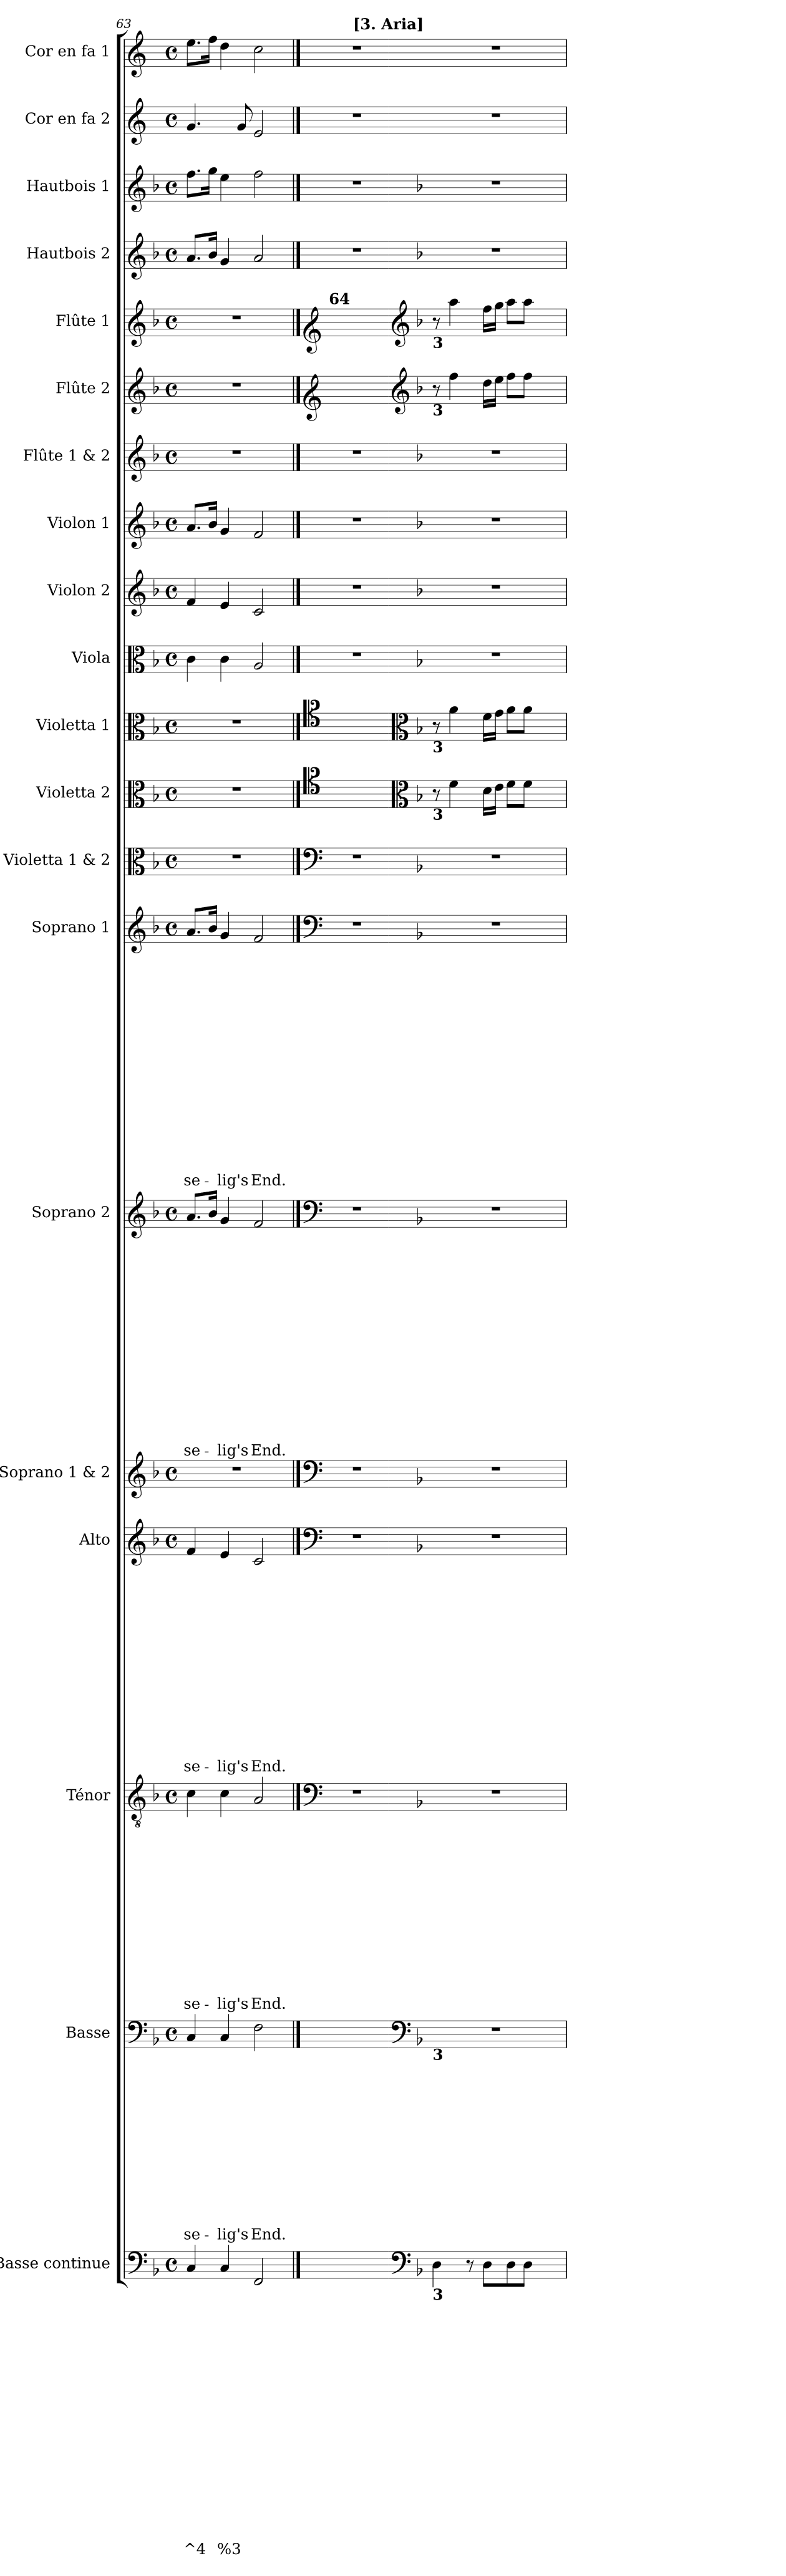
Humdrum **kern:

**kern	**text	**text	**text	**text	**text	**text	**text	**text	**text	**text	**text	**text	**text	**text	**text	**text	**text	**kern	**text	**text	**text	**text	**text	**text	**text	**text	**text	**text	**text	**text	**kern	**text	**text	**text	**text	**text	**text	**text	**text	**text	**text	**text	**text	**text	**kern	**text	**text	**text	**text	**text	**text	**text	**text	**text	**text	**text	**text	**text	**text	**kern	**kern	**text	**text	**text	**text	**text	**text	**text	**text	**text	**text	**text	**text	**text	**text	**text	**kern	**text	**text	**text	**text	**text	**text	**text	**text	**text	**text	**text	**text	**text	**text	**text	**text	**kern	**kern	**kern	**kern	**kern	**kern	**kern	**kern	**kern	**kern	**kern	**kern	**kern
*part20	*part20	*part20	*part20	*part20	*part20	*part20	*part20	*part20	*part20	*part20	*part20	*part20	*part20	*part20	*part20	*part20	*part20	*part19	*part19	*part19	*part19	*part19	*part19	*part19	*part19	*part19	*part19	*part19	*part19	*part19	*part18	*part18	*part18	*part18	*part18	*part18	*part18	*part18	*part18	*part18	*part18	*part18	*part18	*part18	*part17	*part17	*part17	*part17	*part17	*part17	*part17	*part17	*part17	*part17	*part17	*part17	*part17	*part17	*part17	*part16	*part15	*part15	*part15	*part15	*part15	*part15	*part15	*part15	*part15	*part15	*part15	*part15	*part15	*part15	*part15	*part15	*part14	*part14	*part14	*part14	*part14	*part14	*part14	*part14	*part14	*part14	*part14	*part14	*part14	*part14	*part14	*part14	*part14	*part13	*part12	*part11	*part10	*part9	*part8	*part7	*part6	*part5	*part4	*part3	*part2	*part1
*staff20	*staff20	*staff20	*staff20	*staff20	*staff20	*staff20	*staff20	*staff20	*staff20	*staff20	*staff20	*staff20	*staff20	*staff20	*staff20	*staff20	*staff20	*staff19	*staff19	*staff19	*staff19	*staff19	*staff19	*staff19	*staff19	*staff19	*staff19	*staff19	*staff19	*staff19	*staff18	*staff18	*staff18	*staff18	*staff18	*staff18	*staff18	*staff18	*staff18	*staff18	*staff18	*staff18	*staff18	*staff18	*staff17	*staff17	*staff17	*staff17	*staff17	*staff17	*staff17	*staff17	*staff17	*staff17	*staff17	*staff17	*staff17	*staff17	*staff17	*staff16	*staff15	*staff15	*staff15	*staff15	*staff15	*staff15	*staff15	*staff15	*staff15	*staff15	*staff15	*staff15	*staff15	*staff15	*staff15	*staff15	*staff14	*staff14	*staff14	*staff14	*staff14	*staff14	*staff14	*staff14	*staff14	*staff14	*staff14	*staff14	*staff14	*staff14	*staff14	*staff14	*staff14	*staff13	*staff12	*staff11	*staff10	*staff9	*staff8	*staff7	*staff6	*staff5	*staff4	*staff3	*staff2	*staff1
*I"Basse continue	*	*	*	*	*	*	*	*	*	*	*	*	*	*	*	*	*	*I"Basse	*	*	*	*	*	*	*	*	*	*	*	*	*I"Ténor	*	*	*	*	*	*	*	*	*	*	*	*	*	*I"Alto	*	*	*	*	*	*	*	*	*	*	*	*	*	*	*I"Soprano 1 & 2	*I"Soprano 2	*	*	*	*	*	*	*	*	*	*	*	*	*	*	*	*I"Soprano 1	*	*	*	*	*	*	*	*	*	*	*	*	*	*	*	*	*I"Violetta 1 & 2	*I"Violetta 2	*I"Violetta 1	*I"Viola	*I"Violon 2	*I"Violon 1	*I"Flûte 1 & 2	*I"Flûte 2	*I"Flûte 1	*I"Hautbois 2	*I"Hautbois 1	*I"Cor en fa 2	*I"Cor en fa 1
*I'BC	*	*	*	*	*	*	*	*	*	*	*	*	*	*	*	*	*	*I'Bas	*	*	*	*	*	*	*	*	*	*	*	*	*I'T	*	*	*	*	*	*	*	*	*	*	*	*	*	*I'A	*	*	*	*	*	*	*	*	*	*	*	*	*	*	*	*I'S 2	*	*	*	*	*	*	*	*	*	*	*	*	*	*	*	*I'S 1	*	*	*	*	*	*	*	*	*	*	*	*	*	*	*	*	*	*I'Vta 2	*I'Vta 1	*I'Vla	*I'Vln 2	*I'Vln 1	*	*I'Fl 2	*I'Fl 1	*I'Hb 2	*I'Hb 1	*I'Cor 2	*I'Cor 1
*clefF4	*	*	*	*	*	*	*	*	*	*	*	*	*	*	*	*	*	*clefF4	*	*	*	*	*	*	*	*	*	*	*	*	*clefGv2	*	*	*	*	*	*	*	*	*	*	*	*	*	*clefG2	*	*	*	*	*	*	*	*	*	*	*	*	*	*	*clefG2	*clefG2	*	*	*	*	*	*	*	*	*	*	*	*	*	*	*	*clefG2	*	*	*	*	*	*	*	*	*	*	*	*	*	*	*	*	*clefC3	*clefC3	*clefC3	*clefC3	*clefG2	*clefG2	*clefG2	*clefG2	*clefG2	*clefG2	*clefG2	*clefG2	*clefG2
*ITrd7c12	*	*	*	*	*	*	*	*	*	*	*	*	*	*	*	*	*	*	*	*	*	*	*	*	*	*	*	*	*	*	*	*	*	*	*	*	*	*	*	*	*	*	*	*	*	*	*	*	*	*	*	*	*	*	*	*	*	*	*	*	*	*	*	*	*	*	*	*	*	*	*	*	*	*	*	*	*	*	*	*	*	*	*	*	*	*	*	*	*	*	*	*	*	*	*	*	*	*	*	*	*	*	*	*	*ITrd4c7	*ITrd4c7
*k[b-]	*	*	*	*	*	*	*	*	*	*	*	*	*	*	*	*	*	*k[b-]	*	*	*	*	*	*	*	*	*	*	*	*	*k[b-]	*	*	*	*	*	*	*	*	*	*	*	*	*	*k[b-]	*	*	*	*	*	*	*	*	*	*	*	*	*	*	*k[b-]	*k[b-]	*	*	*	*	*	*	*	*	*	*	*	*	*	*	*	*k[b-]	*	*	*	*	*	*	*	*	*	*	*	*	*	*	*	*	*k[b-]	*k[b-]	*k[b-]	*k[b-]	*k[b-]	*k[b-]	*k[b-]	*k[b-]	*k[b-]	*k[b-]	*k[b-]	*k[b-]	*k[b-]
*F:	*	*	*	*	*	*	*	*	*	*	*	*	*	*	*	*	*	*F:	*	*	*	*	*	*	*	*	*	*	*	*	*F:	*	*	*	*	*	*	*	*	*	*	*	*	*	*F:	*	*	*	*	*	*	*	*	*	*	*	*	*	*	*F:	*F:	*	*	*	*	*	*	*	*	*	*	*	*	*	*	*	*F:	*	*	*	*	*	*	*	*	*	*	*	*	*	*	*	*	*F:	*F:	*F:	*F:	*F:	*F:	*F:	*F:	*F:	*F:	*F:	*F:	*F:
*M4/4	*	*	*	*	*	*	*	*	*	*	*	*	*	*	*	*	*	*M4/4	*	*	*	*	*	*	*	*	*	*	*	*	*M4/4	*	*	*	*	*	*	*	*	*	*	*	*	*	*M4/4	*	*	*	*	*	*	*	*	*	*	*	*	*	*	*M4/4	*M4/4	*	*	*	*	*	*	*	*	*	*	*	*	*	*	*	*M4/4	*	*	*	*	*	*	*	*	*	*	*	*	*	*	*	*	*M4/4	*M4/4	*M4/4	*M4/4	*M4/4	*M4/4	*M4/4	*M4/4	*M4/4	*M4/4	*M4/4	*M4/4	*M4/4
*met(c)	*	*	*	*	*	*	*	*	*	*	*	*	*	*	*	*	*	*met(c)	*	*	*	*	*	*	*	*	*	*	*	*	*met(c)	*	*	*	*	*	*	*	*	*	*	*	*	*	*met(c)	*	*	*	*	*	*	*	*	*	*	*	*	*	*	*met(c)	*met(c)	*	*	*	*	*	*	*	*	*	*	*	*	*	*	*	*met(c)	*	*	*	*	*	*	*	*	*	*	*	*	*	*	*	*	*met(c)	*met(c)	*met(c)	*met(c)	*met(c)	*met(c)	*met(c)	*met(c)	*met(c)	*met(c)	*met(c)	*met(c)	*met(c)
=63	=63	=63	=63	=63	=63	=63	=63	=63	=63	=63	=63	=63	=63	=63	=63	=63	=63	=63	=63	=63	=63	=63	=63	=63	=63	=63	=63	=63	=63	=63	=63	=63	=63	=63	=63	=63	=63	=63	=63	=63	=63	=63	=63	=63	=63	=63	=63	=63	=63	=63	=63	=63	=63	=63	=63	=63	=63	=63	=63	=63	=63	=63	=63	=63	=63	=63	=63	=63	=63	=63	=63	=63	=63	=63	=63	=63	=63	=63	=63	=63	=63	=63	=63	=63	=63	=63	=63	=63	=63	=63	=63	=63	=63	=63	=63	=63	=63	=63	=63	=63	=63	=63	=63	=63	=63	=63
!	!	!	!	!	!	!	!	!	!	!	!	!	!	!	!	!	!LO:LY:b	!	!	!	!	!	!	!	!	!	!	!	!	!	!	!	!	!	!	!	!	!	!	!	!	!	!	!	!	!	!	!	!	!	!	!	!	!	!	!	!	!	!	!	!	!	!	!	!	!	!	!	!	!	!	!	!	!	!	!	!	!	!	!	!	!	!	!	!	!	!	!	!	!	!	!	!	!	!	!	!	!	!	!	!	!	!	!	!	!
!	!	!	!	!	!	!	!	!	!	!	!	!	!	!	!	!	!	!	!	!	!	!	!	!	!	!	!	!	!	!LO:LY:b	!	!	!	!	!	!	!	!	!	!	!	!	!	!	!	!	!	!	!	!	!	!	!	!	!	!	!	!	!	!	!	!	!	!	!	!	!	!	!	!	!	!	!	!	!	!	!	!	!	!	!	!	!	!	!	!	!	!	!	!	!	!	!	!	!	!	!	!	!	!	!	!	!	!	!	!
!	!	!	!	!	!	!	!	!	!	!	!	!	!	!	!	!	!	!	!	!	!	!	!	!	!	!	!	!	!	!	!	!	!	!	!	!	!	!	!	!	!	!	!	!LO:LY:b	!	!	!	!	!	!	!	!	!	!	!	!	!	!	!	!	!	!	!	!	!	!	!	!	!	!	!	!	!	!	!	!	!	!	!	!	!	!	!	!	!	!	!	!	!	!	!	!	!	!	!	!	!	!	!	!	!	!	!	!	!	!
!	!	!	!	!	!	!	!	!	!	!	!	!	!	!	!	!	!	!	!	!	!	!	!	!	!	!	!	!	!	!	!	!	!	!	!	!	!	!	!	!	!	!	!	!	!	!	!	!	!	!	!	!	!	!	!	!	!	!	!LO:LY:b	!	!	!	!	!	!	!	!	!	!	!	!	!	!	!	!	!	!	!	!	!	!	!	!	!	!	!	!	!	!	!	!	!	!	!	!	!	!	!	!	!	!	!	!	!	!	!
!	!	!	!	!	!	!	!	!	!	!	!	!	!	!	!	!	!	!	!	!	!	!	!	!	!	!	!	!	!	!	!	!	!	!	!	!	!	!	!	!	!	!	!	!	!	!	!	!	!	!	!	!	!	!	!	!	!	!	!	!	!	!	!	!	!	!	!	!	!	!	!	!	!	!	!	!LO:LY:b	!	!	!	!	!	!	!	!	!	!	!	!	!	!	!	!	!	!	!	!	!	!	!	!	!	!	!	!	!	!
!	!	!	!	!	!	!	!	!	!	!	!	!	!	!	!	!	!	!	!	!	!	!	!	!	!	!	!	!	!	!	!	!	!	!	!	!	!	!	!	!	!	!	!	!	!	!	!	!	!	!	!	!	!	!	!	!	!	!	!	!	!	!	!	!	!	!	!	!	!	!	!	!	!	!	!	!	!	!	!	!	!	!	!	!	!	!	!	!	!	!	!	!	!LO:LY:b	!	!	!	!	!	!	!	!	!	!	!	!	!
4CC/	.	.	.	.	.	.	.	.	.	.	.	.	.	.	.	.	^4	4C/	.	.	.	.	.	.	.	.	.	.	.	se-	4c\	.	.	.	.	.	.	.	.	.	.	.	.	se-	4f/	.	.	.	.	.	.	.	.	.	.	.	.	.	se-	1r	8.a/L	.	.	.	.	.	.	.	.	.	.	.	.	.	.	se-	8.a/L	.	.	.	.	.	.	.	.	.	.	.	.	.	.	.	se-	1r	1r	1r	4c\	4f/	8.a/L	1r	1r	1r	8.a/L	8.ff\L	4.c/	8.a\L
.	.	.	.	.	.	.	.	.	.	.	.	.	.	.	.	.	.	.	.	.	.	.	.	.	.	.	.	.	.	.	.	.	.	.	.	.	.	.	.	.	.	.	.	.	.	.	.	.	.	.	.	.	.	.	.	.	.	.	.	.	16b-/Jk	.	.	.	.	.	.	.	.	.	.	.	.	.	.	.	16b-/Jk	.	.	.	.	.	.	.	.	.	.	.	.	.	.	.	.	.	.	.	.	.	16b-/Jk	.	.	.	16b-/Jk	16gg\Jk	.	16b-\Jk
!	!	!	!	!	!	!	!	!	!	!	!	!	!	!	!	!	!LO:LY:b	!	!	!	!	!	!	!	!	!	!	!	!	!	!	!	!	!	!	!	!	!	!	!	!	!	!	!	!	!	!	!	!	!	!	!	!	!	!	!	!	!	!	!	!	!	!	!	!	!	!	!	!	!	!	!	!	!	!	!	!	!	!	!	!	!	!	!	!	!	!	!	!	!	!	!	!	!	!	!	!	!	!	!	!	!	!	!	!	!
!	!	!	!	!	!	!	!	!	!	!	!	!	!	!	!	!	!	!	!	!	!	!	!	!	!	!	!	!	!	!LO:LY:b	!	!	!	!	!	!	!	!	!	!	!	!	!	!	!	!	!	!	!	!	!	!	!	!	!	!	!	!	!	!	!	!	!	!	!	!	!	!	!	!	!	!	!	!	!	!	!	!	!	!	!	!	!	!	!	!	!	!	!	!	!	!	!	!	!	!	!	!	!	!	!	!	!	!	!	!
!	!	!	!	!	!	!	!	!	!	!	!	!	!	!	!	!	!	!	!	!	!	!	!	!	!	!	!	!	!	!	!	!	!	!	!	!	!	!	!	!	!	!	!	!LO:LY:b	!	!	!	!	!	!	!	!	!	!	!	!	!	!	!	!	!	!	!	!	!	!	!	!	!	!	!	!	!	!	!	!	!	!	!	!	!	!	!	!	!	!	!	!	!	!	!	!	!	!	!	!	!	!	!	!	!	!	!	!	!	!
!	!	!	!	!	!	!	!	!	!	!	!	!	!	!	!	!	!	!	!	!	!	!	!	!	!	!	!	!	!	!	!	!	!	!	!	!	!	!	!	!	!	!	!	!	!	!	!	!	!	!	!	!	!	!	!	!	!	!	!LO:LY:b	!	!	!	!	!	!	!	!	!	!	!	!	!	!	!	!	!	!	!	!	!	!	!	!	!	!	!	!	!	!	!	!	!	!	!	!	!	!	!	!	!	!	!	!	!	!	!
!	!	!	!	!	!	!	!	!	!	!	!	!	!	!	!	!	!	!	!	!	!	!	!	!	!	!	!	!	!	!	!	!	!	!	!	!	!	!	!	!	!	!	!	!	!	!	!	!	!	!	!	!	!	!	!	!	!	!	!	!	!	!	!	!	!	!	!	!	!	!	!	!	!	!	!	!LO:LY:b	!	!	!	!	!	!	!	!	!	!	!	!	!	!	!	!	!	!	!	!	!	!	!	!	!	!	!	!	!	!
!	!	!	!	!	!	!	!	!	!	!	!	!	!	!	!	!	!	!	!	!	!	!	!	!	!	!	!	!	!	!	!	!	!	!	!	!	!	!	!	!	!	!	!	!	!	!	!	!	!	!	!	!	!	!	!	!	!	!	!	!	!	!	!	!	!	!	!	!	!	!	!	!	!	!	!	!	!	!	!	!	!	!	!	!	!	!	!	!	!	!	!	!	!LO:LY:b	!	!	!	!	!	!	!	!	!	!	!	!	!
4CC/	.	.	.	.	.	.	.	.	.	.	.	.	.	.	.	.	%3	4C/	.	.	.	.	.	.	.	.	.	.	.	-lig's	4c\	.	.	.	.	.	.	.	.	.	.	.	.	-lig's	4e/	.	.	.	.	.	.	.	.	.	.	.	.	.	-lig's	.	4g/	.	.	.	.	.	.	.	.	.	.	.	.	.	.	-lig's	4g/	.	.	.	.	.	.	.	.	.	.	.	.	.	.	.	-lig's	.	.	.	4c\	4e/	4g/	.	.	.	4g/	4ee\	.	4g\
.	.	.	.	.	.	.	.	.	.	.	.	.	.	.	.	.	.	.	.	.	.	.	.	.	.	.	.	.	.	.	.	.	.	.	.	.	.	.	.	.	.	.	.	.	.	.	.	.	.	.	.	.	.	.	.	.	.	.	.	.	.	.	.	.	.	.	.	.	.	.	.	.	.	.	.	.	.	.	.	.	.	.	.	.	.	.	.	.	.	.	.	.	.	.	.	.	.	.	.	.	.	.	.	.	8c/	.
!	!	!	!	!	!	!	!	!	!	!	!	!	!	!	!	!	!	!	!	!	!	!	!	!	!	!	!	!	!	!LO:LY:b	!	!	!	!	!	!	!	!	!	!	!	!	!	!	!	!	!	!	!	!	!	!	!	!	!	!	!	!	!	!	!	!	!	!	!	!	!	!	!	!	!	!	!	!	!	!	!	!	!	!	!	!	!	!	!	!	!	!	!	!	!	!	!	!	!	!	!	!	!	!	!	!	!	!	!	!
!	!	!	!	!	!	!	!	!	!	!	!	!	!	!	!	!	!	!	!	!	!	!	!	!	!	!	!	!	!	!	!	!	!	!	!	!	!	!	!	!	!	!	!	!LO:LY:b	!	!	!	!	!	!	!	!	!	!	!	!	!	!	!	!	!	!	!	!	!	!	!	!	!	!	!	!	!	!	!	!	!	!	!	!	!	!	!	!	!	!	!	!	!	!	!	!	!	!	!	!	!	!	!	!	!	!	!	!	!	!
!	!	!	!	!	!	!	!	!	!	!	!	!	!	!	!	!	!	!	!	!	!	!	!	!	!	!	!	!	!	!	!	!	!	!	!	!	!	!	!	!	!	!	!	!	!	!	!	!	!	!	!	!	!	!	!	!	!	!	!LO:LY:b	!	!	!	!	!	!	!	!	!	!	!	!	!	!	!	!	!	!	!	!	!	!	!	!	!	!	!	!	!	!	!	!	!	!	!	!	!	!	!	!	!	!	!	!	!	!	!
!	!	!	!	!	!	!	!	!	!	!	!	!	!	!	!	!	!	!	!	!	!	!	!	!	!	!	!	!	!	!	!	!	!	!	!	!	!	!	!	!	!	!	!	!	!	!	!	!	!	!	!	!	!	!	!	!	!	!	!	!	!	!	!	!	!	!	!	!	!	!	!	!	!	!	!	!LO:LY:b	!	!	!	!	!	!	!	!	!	!	!	!	!	!	!	!	!	!	!	!	!	!	!	!	!	!	!	!	!	!
!	!	!	!	!	!	!	!	!	!	!	!	!	!	!	!	!	!	!	!	!	!	!	!	!	!	!	!	!	!	!	!	!	!	!	!	!	!	!	!	!	!	!	!	!	!	!	!	!	!	!	!	!	!	!	!	!	!	!	!	!	!	!	!	!	!	!	!	!	!	!	!	!	!	!	!	!	!	!	!	!	!	!	!	!	!	!	!	!	!	!	!	!	!LO:LY:b	!	!	!	!	!	!	!	!	!	!	!	!	!
2FFF/	.	.	.	.	.	.	.	.	.	.	.	.	.	.	.	.	.	2F\	.	.	.	.	.	.	.	.	.	.	.	End.	2A/	.	.	.	.	.	.	.	.	.	.	.	.	End.	2c/	.	.	.	.	.	.	.	.	.	.	.	.	.	End.	.	2f/	.	.	.	.	.	.	.	.	.	.	.	.	.	.	End.	2f/	.	.	.	.	.	.	.	.	.	.	.	.	.	.	.	End.	.	.	.	2A/	2c/	2f/	.	.	.	2a/	2ff\	2A/	2f\
!!LO:PB:g=z
==63X1	==63X1	==63X1	==63X1	==63X1	==63X1	==63X1	==63X1	==63X1	==63X1	==63X1	==63X1	==63X1	==63X1	==63X1	==63X1	==63X1	==63X1	==63X1	==63X1	==63X1	==63X1	==63X1	==63X1	==63X1	==63X1	==63X1	==63X1	==63X1	==63X1	==63X1	==63X1	==63X1	==63X1	==63X1	==63X1	==63X1	==63X1	==63X1	==63X1	==63X1	==63X1	==63X1	==63X1	==63X1	==63X1	==63X1	==63X1	==63X1	==63X1	==63X1	==63X1	==63X1	==63X1	==63X1	==63X1	==63X1	==63X1	==63X1	==63X1	==63X1	==63X1	==63X1	==63X1	==63X1	==63X1	==63X1	==63X1	==63X1	==63X1	==63X1	==63X1	==63X1	==63X1	==63X1	==63X1	==63X1	==63X1	==63X1	==63X1	==63X1	==63X1	==63X1	==63X1	==63X1	==63X1	==63X1	==63X1	==63X1	==63X1	==63X1	==63X1	==63X1	==63X1	==63X1	==63X1	==63X1	==63X1	==63X1	==63X1	==63X1	==63X1	==63X1	==63X1	==63X1	==63X1	==63X1
*	*	*	*	*	*	*	*	*	*	*	*	*	*	*	*	*	*	*	*	*	*	*	*	*	*	*	*	*	*	*	*clefF4	*	*	*	*	*	*	*	*	*	*	*	*	*	*clefF4	*	*	*	*	*	*	*	*	*	*	*	*	*	*	*clefF4	*clefF4	*	*	*	*	*	*	*	*	*	*	*	*	*	*	*	*clefF4	*	*	*	*	*	*	*	*	*	*	*	*	*	*	*	*	*clefF4	*clefC5	*clefC5	*	*	*	*	*clefG1	*clefG1	*	*	*	*
!	!	!	!	!	!	!	!	!	!	!	!	!	!	!	!	!	!	!	!	!	!	!	!	!	!	!	!	!	!	!	!	!	!	!	!	!	!	!	!	!	!	!	!	!	!	!	!	!	!	!	!	!	!	!	!	!	!	!	!	!	!	!	!	!	!	!	!	!	!	!	!	!	!	!	!	!	!	!	!	!	!	!	!	!	!	!	!	!	!	!	!	!	!	!	!	!	!	!	!	!	!	!LO:TX:a:B:t=64	!	!	!	!
1ryy	.	.	.	.	.	.	.	.	.	.	.	.	.	.	.	.	.	1ryy	.	.	.	.	.	.	.	.	.	.	.	.	1r	.	.	.	.	.	.	.	.	.	.	.	.	.	1r	.	.	.	.	.	.	.	.	.	.	.	.	.	.	1r	1r	.	.	.	.	.	.	.	.	.	.	.	.	.	.	.	1r	.	.	.	.	.	.	.	.	.	.	.	.	.	.	.	.	1r	1ryy	1ryy	1r	1r	1r	1r	1ryy	1ryy	1r	1r	1r	1r
!!LO:REH:place=s5:a:B:enc=none:fs=12.5:t=[3. Aria]
=64-	=64-	=64-	=64-	=64-	=64-	=64-	=64-	=64-	=64-	=64-	=64-	=64-	=64-	=64-	=64-	=64-	=64-	=64-	=64-	=64-	=64-	=64-	=64-	=64-	=64-	=64-	=64-	=64-	=64-	=64-	=64-	=64-	=64-	=64-	=64-	=64-	=64-	=64-	=64-	=64-	=64-	=64-	=64-	=64-	=64-	=64-	=64-	=64-	=64-	=64-	=64-	=64-	=64-	=64-	=64-	=64-	=64-	=64-	=64-	=64-	=64-	=64-	=64-	=64-	=64-	=64-	=64-	=64-	=64-	=64-	=64-	=64-	=64-	=64-	=64-	=64-	=64-	=64-	=64-	=64-	=64-	=64-	=64-	=64-	=64-	=64-	=64-	=64-	=64-	=64-	=64-	=64-	=64-	=64-	=64-	=64-	=64-	=64-	=64-	=64-	=64-	=64-	=64-	=64-	=64-	=64-
*clefF4	*	*	*	*	*	*	*	*	*	*	*	*	*	*	*	*	*	*clefF4	*	*	*	*	*	*	*	*	*	*	*	*	*	*	*	*	*	*	*	*	*	*	*	*	*	*	*	*	*	*	*	*	*	*	*	*	*	*	*	*	*	*	*	*	*	*	*	*	*	*	*	*	*	*	*	*	*	*	*	*	*	*	*	*	*	*	*	*	*	*	*	*	*	*	*	*	*clefC3	*clefC3	*	*	*	*	*clefG2	*clefG2	*	*	*	*
*k[b-]	*	*	*	*	*	*	*	*	*	*	*	*	*	*	*	*	*	*k[b-]	*	*	*	*	*	*	*	*	*	*	*	*	*k[b-]	*	*	*	*	*	*	*	*	*	*	*	*	*	*k[b-]	*	*	*	*	*	*	*	*	*	*	*	*	*	*	*k[b-]	*k[b-]	*	*	*	*	*	*	*	*	*	*	*	*	*	*	*	*k[b-]	*	*	*	*	*	*	*	*	*	*	*	*	*	*	*	*	*k[b-]	*k[b-]	*k[b-]	*k[b-]	*k[b-]	*k[b-]	*k[b-]	*k[b-]	*k[b-]	*k[b-]	*k[b-]	*k[b-]	*k[b-]
*F:	*	*	*	*	*	*	*	*	*	*	*	*	*	*	*	*	*	*F:	*	*	*	*	*	*	*	*	*	*	*	*	*F:	*	*	*	*	*	*	*	*	*	*	*	*	*	*F:	*	*	*	*	*	*	*	*	*	*	*	*	*	*	*F:	*F:	*	*	*	*	*	*	*	*	*	*	*	*	*	*	*	*F:	*	*	*	*	*	*	*	*	*	*	*	*	*	*	*	*	*F:	*F:	*F:	*F:	*F:	*F:	*F:	*F:	*F:	*F:	*F:	*F:	*F:
!	!	!	!	!	!	!	!	!	!	!	!	!	!	!	!	!	!	!	!	!	!	!	!	!	!	!	!	!	!	!	!	!	!	!	!	!	!	!	!	!	!	!	!	!	!	!	!	!	!	!	!	!	!	!	!	!	!	!	!	!	!	!	!	!	!	!	!	!	!	!	!	!	!	!	!	!	!	!	!	!	!	!	!	!	!	!	!	!	!	!	!	!	!	!	!	!	!	!	!	!	!	!LO:TX:b:B:t=3	!	!	!	!
!	!	!	!	!	!	!	!	!	!	!	!	!	!	!	!	!	!	!	!	!	!	!	!	!	!	!	!	!	!	!	!	!	!	!	!	!	!	!	!	!	!	!	!	!	!	!	!	!	!	!	!	!	!	!	!	!	!	!	!	!	!	!	!	!	!	!	!	!	!	!	!	!	!	!	!	!	!	!	!	!	!	!	!	!	!	!	!	!	!	!	!	!	!	!	!	!	!	!	!	!	!LO:TX:b:B:t=3	!	!	!	!	!
!	!	!	!	!	!	!	!	!	!	!	!	!	!	!	!	!	!	!	!	!	!	!	!	!	!	!	!	!	!	!	!	!	!	!	!	!	!	!	!	!	!	!	!	!	!	!	!	!	!	!	!	!	!	!	!	!	!	!	!	!	!	!	!	!	!	!	!	!	!	!	!	!	!	!	!	!	!	!	!	!	!	!	!	!	!	!	!	!	!	!	!	!	!	!	!	!LO:TX:b:B:t=3	!	!	!	!	!	!	!	!	!	!
!	!	!	!	!	!	!	!	!	!	!	!	!	!	!	!	!	!	!	!	!	!	!	!	!	!	!	!	!	!	!	!	!	!	!	!	!	!	!	!	!	!	!	!	!	!	!	!	!	!	!	!	!	!	!	!	!	!	!	!	!	!	!	!	!	!	!	!	!	!	!	!	!	!	!	!	!	!	!	!	!	!	!	!	!	!	!	!	!	!	!	!	!	!	!	!LO:TX:b:B:t=3	!	!	!	!	!	!	!	!	!	!	!
!	!	!	!	!	!	!	!	!	!	!	!	!	!	!	!	!	!	!LO:TX:b:B:t=3	!	!	!	!	!	!	!	!	!	!	!	!	!	!	!	!	!	!	!	!	!	!	!	!	!	!	!	!	!	!	!	!	!	!	!	!	!	!	!	!	!	!	!	!	!	!	!	!	!	!	!	!	!	!	!	!	!	!	!	!	!	!	!	!	!	!	!	!	!	!	!	!	!	!	!	!	!	!	!	!	!	!	!	!	!	!	!	!
!LO:TX:b:B:t=3	!	!	!	!	!	!	!	!	!	!	!	!	!	!	!	!	!	!	!	!	!	!	!	!	!	!	!	!	!	!	!	!	!	!	!	!	!	!	!	!	!	!	!	!	!	!	!	!	!	!	!	!	!	!	!	!	!	!	!	!	!	!	!	!	!	!	!	!	!	!	!	!	!	!	!	!	!	!	!	!	!	!	!	!	!	!	!	!	!	!	!	!	!	!	!	!	!	!	!	!	!	!	!	!	!	!
4DD\	.	.	.	.	.	.	.	.	.	.	.	.	.	.	.	.	.	1r	.	.	.	.	.	.	.	.	.	.	.	.	1r	.	.	.	.	.	.	.	.	.	.	.	.	.	1r	.	.	.	.	.	.	.	.	.	.	.	.	.	.	1r	1r	.	.	.	.	.	.	.	.	.	.	.	.	.	.	.	1r	.	.	.	.	.	.	.	.	.	.	.	.	.	.	.	.	1r	8r	8r	1r	1r	1r	1r	8r	8r	1r	1r	1r	1r
.	.	.	.	.	.	.	.	.	.	.	.	.	.	.	.	.	.	.	.	.	.	.	.	.	.	.	.	.	.	.	.	.	.	.	.	.	.	.	.	.	.	.	.	.	.	.	.	.	.	.	.	.	.	.	.	.	.	.	.	.	.	.	.	.	.	.	.	.	.	.	.	.	.	.	.	.	.	.	.	.	.	.	.	.	.	.	.	.	.	.	.	.	.	.	4f\	4a\	.	.	.	.	4ff\	4aa\	.	.	.	.
8r	.	.	.	.	.	.	.	.	.	.	.	.	.	.	.	.	.	.	.	.	.	.	.	.	.	.	.	.	.	.	.	.	.	.	.	.	.	.	.	.	.	.	.	.	.	.	.	.	.	.	.	.	.	.	.	.	.	.	.	.	.	.	.	.	.	.	.	.	.	.	.	.	.	.	.	.	.	.	.	.	.	.	.	.	.	.	.	.	.	.	.	.	.	.	.	.	.	.	.	.	.	.	.	.	.	.
8DD\L	.	.	.	.	.	.	.	.	.	.	.	.	.	.	.	.	.	.	.	.	.	.	.	.	.	.	.	.	.	.	.	.	.	.	.	.	.	.	.	.	.	.	.	.	.	.	.	.	.	.	.	.	.	.	.	.	.	.	.	.	.	.	.	.	.	.	.	.	.	.	.	.	.	.	.	.	.	.	.	.	.	.	.	.	.	.	.	.	.	.	.	.	.	.	16d\LL	16f\LL	.	.	.	.	16dd\LL	16ff\LL	.	.	.	.
.	.	.	.	.	.	.	.	.	.	.	.	.	.	.	.	.	.	.	.	.	.	.	.	.	.	.	.	.	.	.	.	.	.	.	.	.	.	.	.	.	.	.	.	.	.	.	.	.	.	.	.	.	.	.	.	.	.	.	.	.	.	.	.	.	.	.	.	.	.	.	.	.	.	.	.	.	.	.	.	.	.	.	.	.	.	.	.	.	.	.	.	.	.	.	16e\JJ	16g\JJ	.	.	.	.	16ee\JJ	16gg\JJ	.	.	.	.
8DD\	.	.	.	.	.	.	.	.	.	.	.	.	.	.	.	.	.	.	.	.	.	.	.	.	.	.	.	.	.	.	.	.	.	.	.	.	.	.	.	.	.	.	.	.	.	.	.	.	.	.	.	.	.	.	.	.	.	.	.	.	.	.	.	.	.	.	.	.	.	.	.	.	.	.	.	.	.	.	.	.	.	.	.	.	.	.	.	.	.	.	.	.	.	.	8f\L	8a\L	.	.	.	.	8ff\L	8aa\L	.	.	.	.
8DD\J	.	.	.	.	.	.	.	.	.	.	.	.	.	.	.	.	.	.	.	.	.	.	.	.	.	.	.	.	.	.	.	.	.	.	.	.	.	.	.	.	.	.	.	.	.	.	.	.	.	.	.	.	.	.	.	.	.	.	.	.	.	.	.	.	.	.	.	.	.	.	.	.	.	.	.	.	.	.	.	.	.	.	.	.	.	.	.	.	.	.	.	.	.	.	8f\J	8a\J	.	.	.	.	8ff\J	8aa\J	.	.	.	.
4ryy	.	.	.	.	.	.	.	.	.	.	.	.	.	.	.	.	.	.	.	.	.	.	.	.	.	.	.	.	.	.	.	.	.	.	.	.	.	.	.	.	.	.	.	.	.	.	.	.	.	.	.	.	.	.	.	.	.	.	.	.	.	.	.	.	.	.	.	.	.	.	.	.	.	.	.	.	.	.	.	.	.	.	.	.	.	.	.	.	.	.	.	.	.	.	4ryy	4ryy	.	.	.	.	4ryy	4ryy	.	.	.	.
=	=	=	=	=	=	=	=	=	=	=	=	=	=	=	=	=	=	=	=	=	=	=	=	=	=	=	=	=	=	=	=	=	=	=	=	=	=	=	=	=	=	=	=	=	=	=	=	=	=	=	=	=	=	=	=	=	=	=	=	=	=	=	=	=	=	=	=	=	=	=	=	=	=	=	=	=	=	=	=	=	=	=	=	=	=	=	=	=	=	=	=	=	=	=	=	=	=	=	=	=	=	=	=	=	=	=
*-	*-	*-	*-	*-	*-	*-	*-	*-	*-	*-	*-	*-	*-	*-	*-	*-	*-	*-	*-	*-	*-	*-	*-	*-	*-	*-	*-	*-	*-	*-	*-	*-	*-	*-	*-	*-	*-	*-	*-	*-	*-	*-	*-	*-	*-	*-	*-	*-	*-	*-	*-	*-	*-	*-	*-	*-	*-	*-	*-	*-	*-	*-	*-	*-	*-	*-	*-	*-	*-	*-	*-	*-	*-	*-	*-	*-	*-	*-	*-	*-	*-	*-	*-	*-	*-	*-	*-	*-	*-	*-	*-	*-	*-	*-	*-	*-	*-	*-	*-	*-	*-	*-	*-	*-	*-	*-
